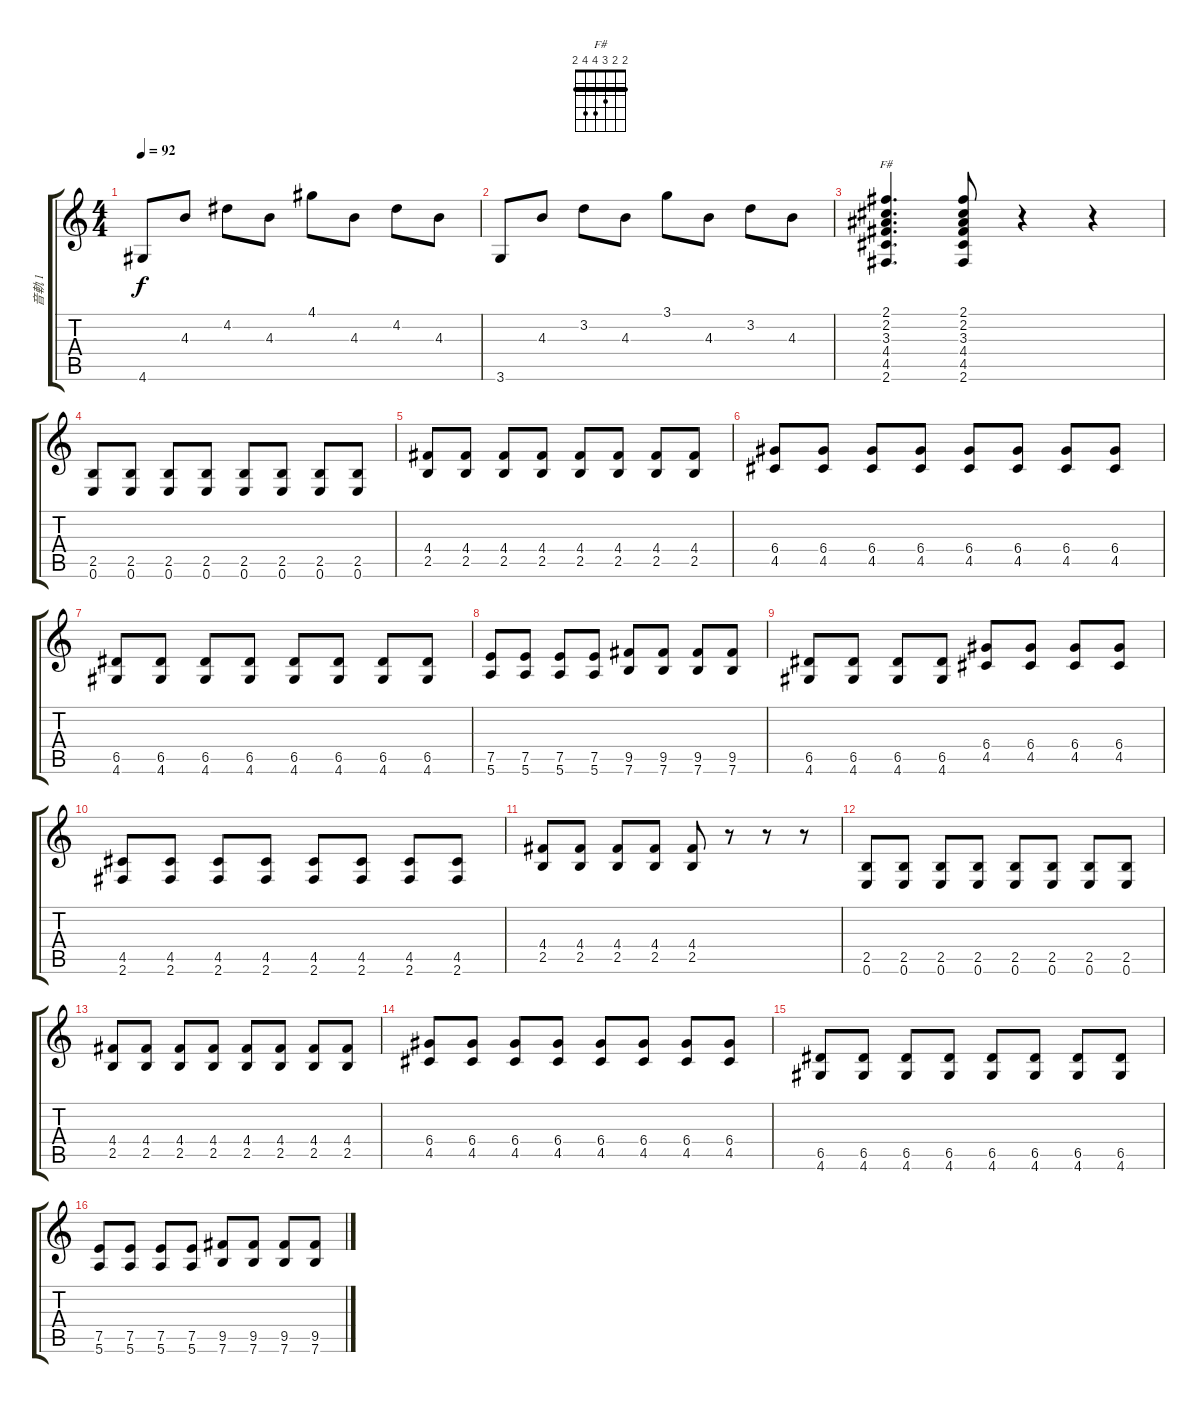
\track ("音軌 1" "音軌 1") {instrument electricguitarjazz}
\staff {score tabs}
\tuning (E4 B3 G3 D3 A2 E2) {hide}
\chord ("F#" 2 2 3 4 4 2) {barre 2}
\ts (4 4)
\tempo 92
\clef g2
\ks c
4.6.8{dy f} 4.3.8 4.2.8 4.3.8 4.1.8 4.3.8 4.2.8 4.3.8 |
3.6.8 4.3.8 3.2.8 4.3.8 3.1.8 4.3.8 3.2.8 4.3.8 |
(2.1 2.2 3.3 4.4 4.5 2.6).4{d ch "F#"} (2.1 2.2 3.3 4.4 4.5 2.6).8 r.4 r.4 |
(2.5 0.6).8{instrument overdrivenguitar} (2.5 0.6).8 (2.5 0.6).8 (2.5 0.6).8 (2.5 0.6).8 (2.5 0.6).8 (2.5 0.6).8 (2.5 0.6).8 |
(4.4 2.5).8 (4.4 2.5).8 (4.4 2.5).8 (4.4 2.5).8 (4.4 2.5).8 (4.4 2.5).8 (4.4 2.5).8 (4.4 2.5).8 |
(6.4 4.5).8 (6.4 4.5).8 (6.4 4.5).8 (6.4 4.5).8 (6.4 4.5).8 (6.4 4.5).8 (6.4 4.5).8 (6.4 4.5).8 |
(6.5 4.6).8 (6.5 4.6).8 (6.5 4.6).8 (6.5 4.6).8 (6.5 4.6).8 (6.5 4.6).8 (6.5 4.6).8 (6.5 4.6).8 |
(7.5 5.6).8 (7.5 5.6).8 (7.5 5.6).8 (7.5 5.6).8 (9.5 7.6).8 (9.5 7.6).8 (9.5 7.6).8 (9.5 7.6).8 |
(6.5 4.6).8 (6.5 4.6).8 (6.5 4.6).8 (6.5 4.6).8 (6.4 4.5).8 (6.4 4.5).8 (6.4 4.5).8 (6.4 4.5).8 |
(4.5 2.6).8 (4.5 2.6).8 (4.5 2.6).8 (4.5 2.6).8 (4.5 2.6).8 (4.5 2.6).8 (4.5 2.6).8 (4.5 2.6).8 |
(4.4 2.5).8 (4.4 2.5).8 (4.4 2.5).8 (4.4 2.5).8 (4.4 2.5).8 r.8 r.8 r.8 |
(2.5 0.6).8 (2.5 0.6).8 (2.5 0.6).8 (2.5 0.6).8 (2.5 0.6).8 (2.5 0.6).8 (2.5 0.6).8 (2.5 0.6).8 |
(4.4 2.5).8 (4.4 2.5).8 (4.4 2.5).8 (4.4 2.5).8 (4.4 2.5).8 (4.4 2.5).8 (4.4 2.5).8 (4.4 2.5).8 |
(6.4 4.5).8 (6.4 4.5).8 (6.4 4.5).8 (6.4 4.5).8 (6.4 4.5).8 (6.4 4.5).8 (6.4 4.5).8 (6.4 4.5).8 |
(6.5 4.6).8 (6.5 4.6).8 (6.5 4.6).8 (6.5 4.6).8 (6.5 4.6).8 (6.5 4.6).8 (6.5 4.6).8 (6.5 4.6).8 |
(7.5 5.6).8 (7.5 5.6).8 (7.5 5.6).8 (7.5 5.6).8 (9.5 7.6).8 (9.5 7.6).8 (9.5 7.6).8 (9.5 7.6).8
